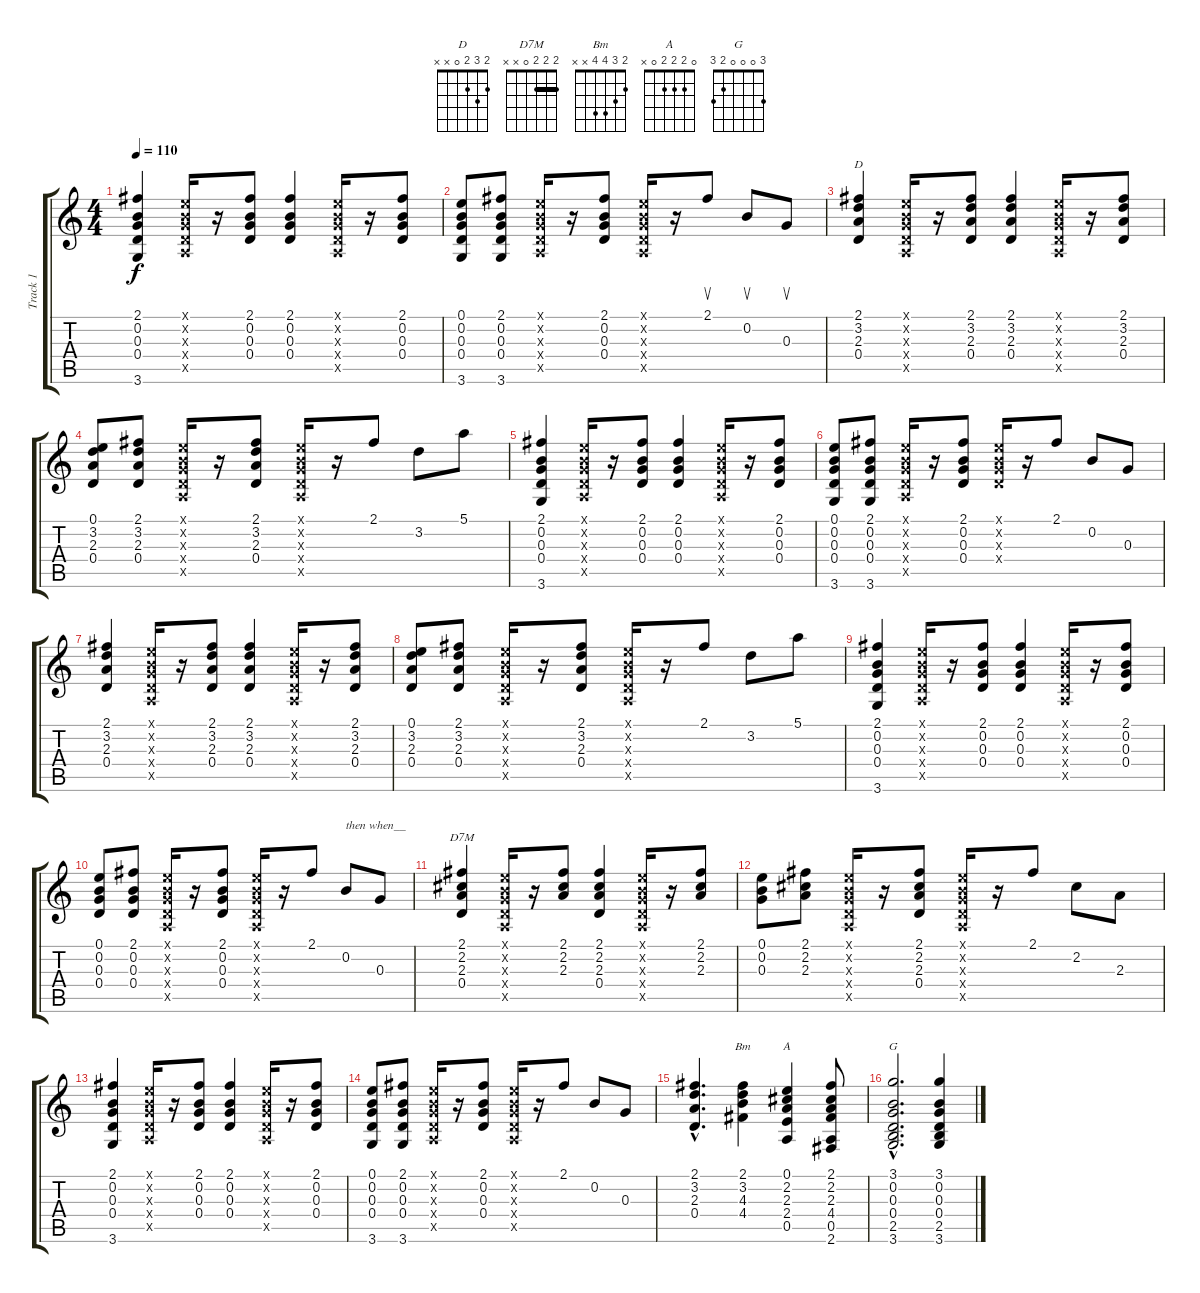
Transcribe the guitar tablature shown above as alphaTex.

\track ("Track 1" "Track 1") {instrument acousticguitarsteel}
\staff {score tabs}
\tuning (E4 B3 G3 D3 A2 E2) {hide}
\chord ("D" 2 3 2 0 x x)
\chord ("D7M" 2 2 2 0 x x) {barre 2}
\chord ("Bm" 2 3 4 4 x x)
\chord ("A" 0 2 2 2 0 x)
\chord ("G" 3 0 0 0 2 3)
\ts (4 4)
\tempo 110
\clef g2
\ks c
(2.1 0.2 0.3 0.4 3.6).4{dy f instrument acousticguitarsteel} (0.1{x} 0.2{x} 0.3{x} 0.4{x} 0.5{x}).16 r.16 (2.1 0.2 0.3 0.4).8 (2.1 0.2 0.3 0.4).4 (0.1{x} 0.2{x} 0.3{x} 0.4{x} 0.5{x}).16 r.16 (2.1 0.2 0.3 0.4).8 |
(0.1 0.2 0.3 0.4 3.6).8 (2.1 0.2 0.3 0.4 3.6).8 (0.1{x} 0.2{x} 0.3{x} 0.4{x} 0.5{x}).16 r.16 (2.1 0.2 0.3 0.4).8 (0.1{x} 0.2{x} 0.3{x} 0.4{x} 0.5{x}).16 r.16 2.1.8{su} 0.2.8{su} 0.3.8{su} |
(2.1 3.2 2.3 0.4).4{ch "D"} (0.1{x} 0.2{x} 0.3{x} 0.4{x} 0.5{x}).16 r.16 (2.1 3.2 2.3 0.4).8 (2.1 3.2 2.3 0.4).4 (0.1{x} 0.2{x} 0.3{x} 0.4{x} 0.5{x}).16 r.16 (2.1 3.2 2.3 0.4).8 |
(0.1 3.2 2.3 0.4).8 (2.1 3.2 2.3 0.4).8 (0.1{x} 0.2{x} 0.3{x} 0.4{x} 0.5{x}).16 r.16 (2.1 3.2 2.3 0.4).8 (0.1{x} 0.2{x} 0.3{x} 0.4{x} 0.5{x}).16 r.16 2.1.8 3.2.8 5.1.8 |
(2.1 0.2 0.3 0.4 3.6).4 (0.1{x} 0.2{x} 0.3{x} 0.4{x} 0.5{x}).16 r.16 (2.1 0.2 0.3 0.4).8 (2.1 0.2 0.3 0.4).4 (0.1{x} 0.2{x} 0.3{x} 0.4{x} 0.5{x}).16 r.16 (2.1 0.2 0.3 0.4).8 |
(0.1 0.2 0.3 0.4 3.6).8 (2.1 0.2 0.3 0.4 3.6).8 (0.1{x} 0.2{x} 0.3{x} 0.4{x} 0.5{x}).16 r.16 (2.1 0.2 0.3 0.4).8 (0.1{x} 0.2{x} 0.3{x} 0.4{x}).16 r.16 2.1.8 0.2.8 0.3.8 |
(2.1 3.2 2.3 0.4).4 (0.1{x} 0.2{x} 0.3{x} 0.4{x} 0.5{x}).16 r.16 (2.1 3.2 2.3 0.4).8 (2.1 3.2 2.3 0.4).4 (0.1{x} 0.2{x} 0.3{x} 0.4{x} 0.5{x}).16 r.16 (2.1 3.2 2.3 0.4).8 |
(0.1 3.2 2.3 0.4).8 (2.1 3.2 2.3 0.4).8 (0.1{x} 0.2{x} 0.3{x} 0.4{x} 0.5{x}).16 r.16 (2.1 3.2 2.3 0.4).8 (0.1{x} 0.2{x} 0.3{x} 0.4{x} 0.5{x}).16 r.16 2.1.8 3.2.8 5.1.8 |
(2.1 0.2 0.3 0.4 3.6).4 (0.1{x} 0.2{x} 0.3{x} 0.4{x} 0.5{x}).16 r.16 (2.1 0.2 0.3 0.4).8 (2.1 0.2 0.3 0.4).4 (0.1{x} 0.2{x} 0.3{x} 0.4{x} 0.5{x}).16 r.16 (2.1 0.2 0.3 0.4).8 |
(0.1 0.2 0.3 0.4).8 (2.1 0.2 0.3 0.4).8 (0.1{x} 0.2{x} 0.3{x} 0.4{x} 0.5{x}).16 r.16 (2.1 0.2 0.3 0.4).8 (0.1{x} 0.2{x} 0.3{x} 0.4{x} 0.5{x}).16 r.16 2.1.8 0.2.8{txt "then when__"} 0.3.8 |
(2.1 2.2 2.3 0.4).4{ch "D7M"} (0.1{x} 0.2{x} 0.3{x} 0.4{x} 0.5{x}).16 r.16 (2.1 2.2 2.3).8 (2.1 2.2 2.3 0.4).4 (0.1{x} 0.2{x} 0.3{x} 0.4{x} 0.5{x}).16 r.16 (2.1 2.2 2.3).8 |
(0.1 0.2 0.3).8 (2.1 2.2 2.3).8 (0.1{x} 0.2{x} 0.3{x} 0.4{x} 0.5{x}).16 r.16 (2.1 2.2 2.3 0.4).8 (0.1{x} 0.2{x} 0.3{x} 0.4{x} 0.5{x}).16 r.16 2.1.8 2.2.8 2.3.8 |
(2.1 0.2 0.3 0.4 3.6).4 (0.1{x} 0.2{x} 0.3{x} 0.4{x} 0.5{x}).16 r.16 (2.1 0.2 0.3 0.4).8 (2.1 0.2 0.3 0.4).4 (0.1{x} 0.2{x} 0.3{x} 0.4{x} 0.5{x}).16 r.16 (2.1 0.2 0.3 0.4).8 |
(0.1 0.2 0.3 0.4 3.6).8 (2.1 0.2 0.3 0.4 3.6).8 (0.1{x} 0.2{x} 0.3{x} 0.4{x} 0.5{x}).16 r.16 (2.1 0.2 0.3 0.4).8 (0.1{x} 0.2{x} 0.3{x} 0.4{x} 0.5{x}).16 r.16 2.1.8 0.2.8 0.3.8 |
(2.1{hac} 3.2{hac} 2.3{hac} 0.4{hac}).4{d} (2.1 3.2 4.3 4.4).4{ch "Bm"} (0.1 2.2 2.3 2.4 0.5).4{ch "A"} (2.1 2.2 2.3 4.4 0.5 2.6).8 |
(3.1{hac} 0.2{hac} 0.3{hac} 0.4{hac} 2.5{hac} 3.6{hac}).2{d ch "G"} (3.1 0.2 0.3 0.4 2.5 3.6).4
